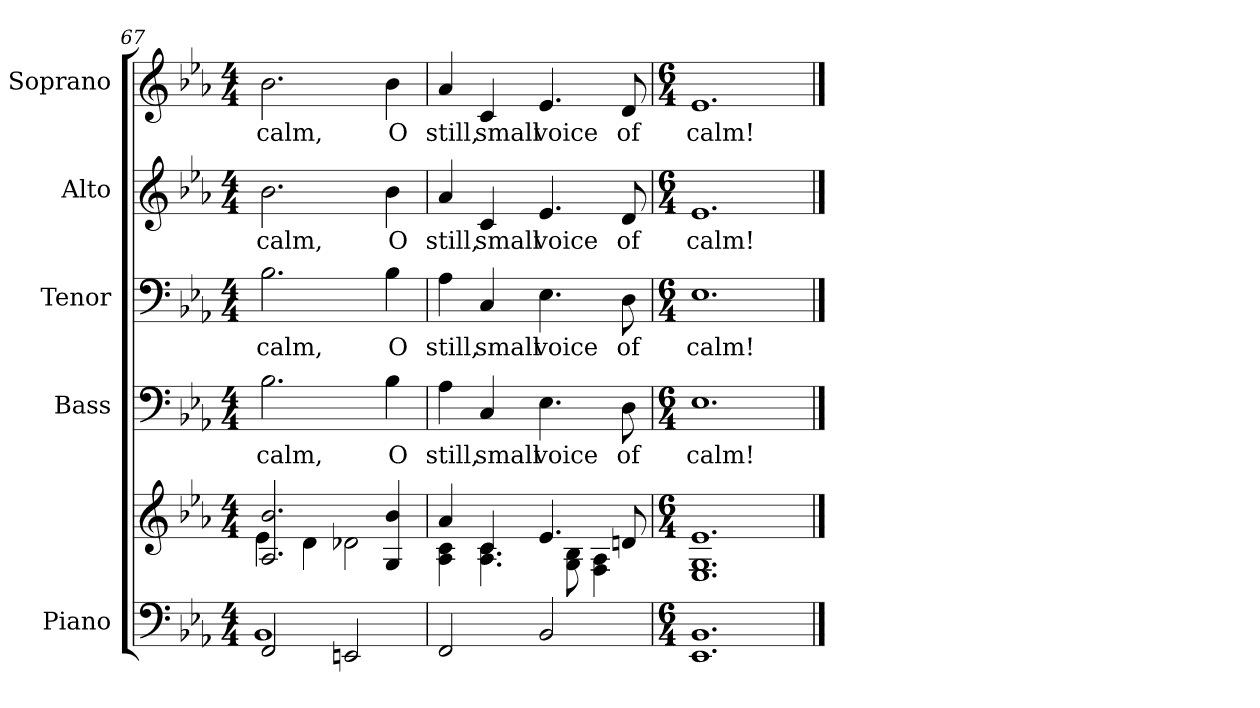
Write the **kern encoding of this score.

**kern	**kern	**kern	**text	**kern	**text	**kern	**text	**kern	**text
*part5	*part5	*part4	*part4	*part3	*part3	*part2	*part2	*part1	*part1
*staff6	*staff5	*staff4	*staff4	*staff3	*staff3	*staff2	*staff2	*staff1	*staff1
*I"Piano	*	*I"Bass	*	*I"Tenor	*	*I"Alto	*	*I"Soprano	*
*I'Pno.	*	*I'B.	*	*I'T.	*	*I'A.	*	*I'S.	*
!!LO:PB:g=z
*clefF4	*clefG2	*clefF4	*	*clefF4	*	*clefG2	*	*clefG2	*
*k[b-e-a-]	*k[b-e-a-]	*k[b-e-a-]	*	*k[b-e-a-]	*	*k[b-e-a-]	*	*k[b-e-a-]	*
*E-:	*E-:	*E-:	*	*E-:	*	*E-:	*	*E-:	*
*M4/4	*M4/4	*M4/4	*	*M4/4	*	*M4/4	*	*M4/4	*
=67	=67	=67	=67	=67	=67	=67	=67	=67	=67
*^	*^	*	*	*	*	*	*	*	*
!	!	!	!	!	!LO:LY:b:color=#000000	!	!	!	!	!	!
!	!	!	!	!	!	!	!LO:LY:b:color=#000000	!	!	!	!
!	!	!	!	!	!	!	!	!	!LO:LY:b:color=#000000	!	!
!	!	!	!	!	!	!	!	!	!	!	!LO:LY:b:color=#000000
2FFi/	1BB-i	2.A-i/ 2.b-i	4e-i\	2.B-i\	calm,	2.B-i\	calm,	2.b-i\	calm,	2.b-i\	calm,
.	.	.	4di\	.	.	.	.	.	.	.	.
2EEni/	.	.	2d-Xi\	.	.	.	.	.	.	.	.
!	!	!	!	!	!LO:LY:b:color=#000000	!	!	!	!	!	!
!	!	!	!	!	!	!	!LO:LY:b:color=#000000	!	!	!	!
!	!	!	!	!	!	!	!	!	!LO:LY:b:color=#000000	!	!
!	!	!	!	!	!	!	!	!	!	!	!LO:LY:b:color=#000000
.	.	4Gi/ 4b-i	.	4B-i\	O	4B-i\	O	4b-i\	O	4b-i\	O
*v	*v	*	*	*	*	*	*	*	*	*	*
=68	=68	=68	=68	=68	=68	=68	=68	=68	=68	=68
!	!	!	!	!LO:LY:b:color=#000000	!	!	!	!	!	!
!	!	!	!	!	!	!LO:LY:b:color=#000000	!	!	!	!
!	!	!	!	!	!	!	!	!LO:LY:b:color=#000000	!	!
!	!	!	!	!	!	!	!	!	!	!LO:LY:b:color=#000000
2FFi/	4a-i/	4A-i\ 4ci	4A-i\	still,	4A-i\	still,	4a-i/	still,	4a-i/	still,
!	!	!	!	!LO:LY:b:color=#000000	!	!	!	!	!	!
!	!	!	!	!	!	!LO:LY:b:color=#000000	!	!	!	!
!	!	!	!	!	!	!	!	!LO:LY:b:color=#000000	!	!
!	!	!	!	!	!	!	!	!	!	!LO:LY:b:color=#000000
.	4ci/	4.A-i\ 4.ci	4Ci/	small	4Ci/	small	4ci/	small	4ci/	small
!	!	!	!	!LO:LY:b:color=#000000	!	!	!	!	!	!
!	!	!	!	!	!	!LO:LY:b:color=#000000	!	!	!	!
!	!	!	!	!	!	!	!	!LO:LY:b:color=#000000	!	!
!	!	!	!	!	!	!	!	!	!	!LO:LY:b:color=#000000
2BB-i/	4.e-i/	.	4.E-i\	voice	4.E-i\	voice	4.e-i/	voice	4.e-i/	voice
.	.	8Gi\ 8B-i	.	.	.	.	.	.	.	.
.	.	4Fi\ 4A-i	.	.	.	.	.	.	.	.
!	!	!	!	!LO:LY:b:color=#000000	!	!	!	!	!	!
!	!	!	!	!	!	!LO:LY:b:color=#000000	!	!	!	!
!	!	!	!	!	!	!	!	!LO:LY:b:color=#000000	!	!
!	!	!	!	!	!	!	!	!	!	!LO:LY:b:color=#000000
.	8dni/	.	8Di\	of	8Di\	of	8di/	of	8di/	of
!!LO:PB:g=z
=69	=69	=69	=69	=69	=69	=69	=69	=69	=69	=69
*M6/4	*M6/4	*	*M6/4	*	*M6/4	*	*M6/4	*	*M6/4	*
!	!	!	!	!LO:LY:b:color=#000000	!	!	!	!	!	!
!	!	!	!	!	!	!LO:LY:b:color=#000000	!	!	!	!
!	!	!	!	!	!	!	!	!LO:LY:b:color=#000000	!	!
!	!	!	!	!	!	!	!	!	!	!LO:LY:b:color=#000000
1.EE-i 1.BB-i	1.e-i	1.E-i 1.Gi	1.E-i	calm!	1.E-i	calm!	1.e-i	calm!	1.e-i	calm!
*	*v	*v	*	*	*	*	*	*	*	*
==	==	==	==	==	==	==	==	==	==
*-	*-	*-	*-	*-	*-	*-	*-	*-	*-
